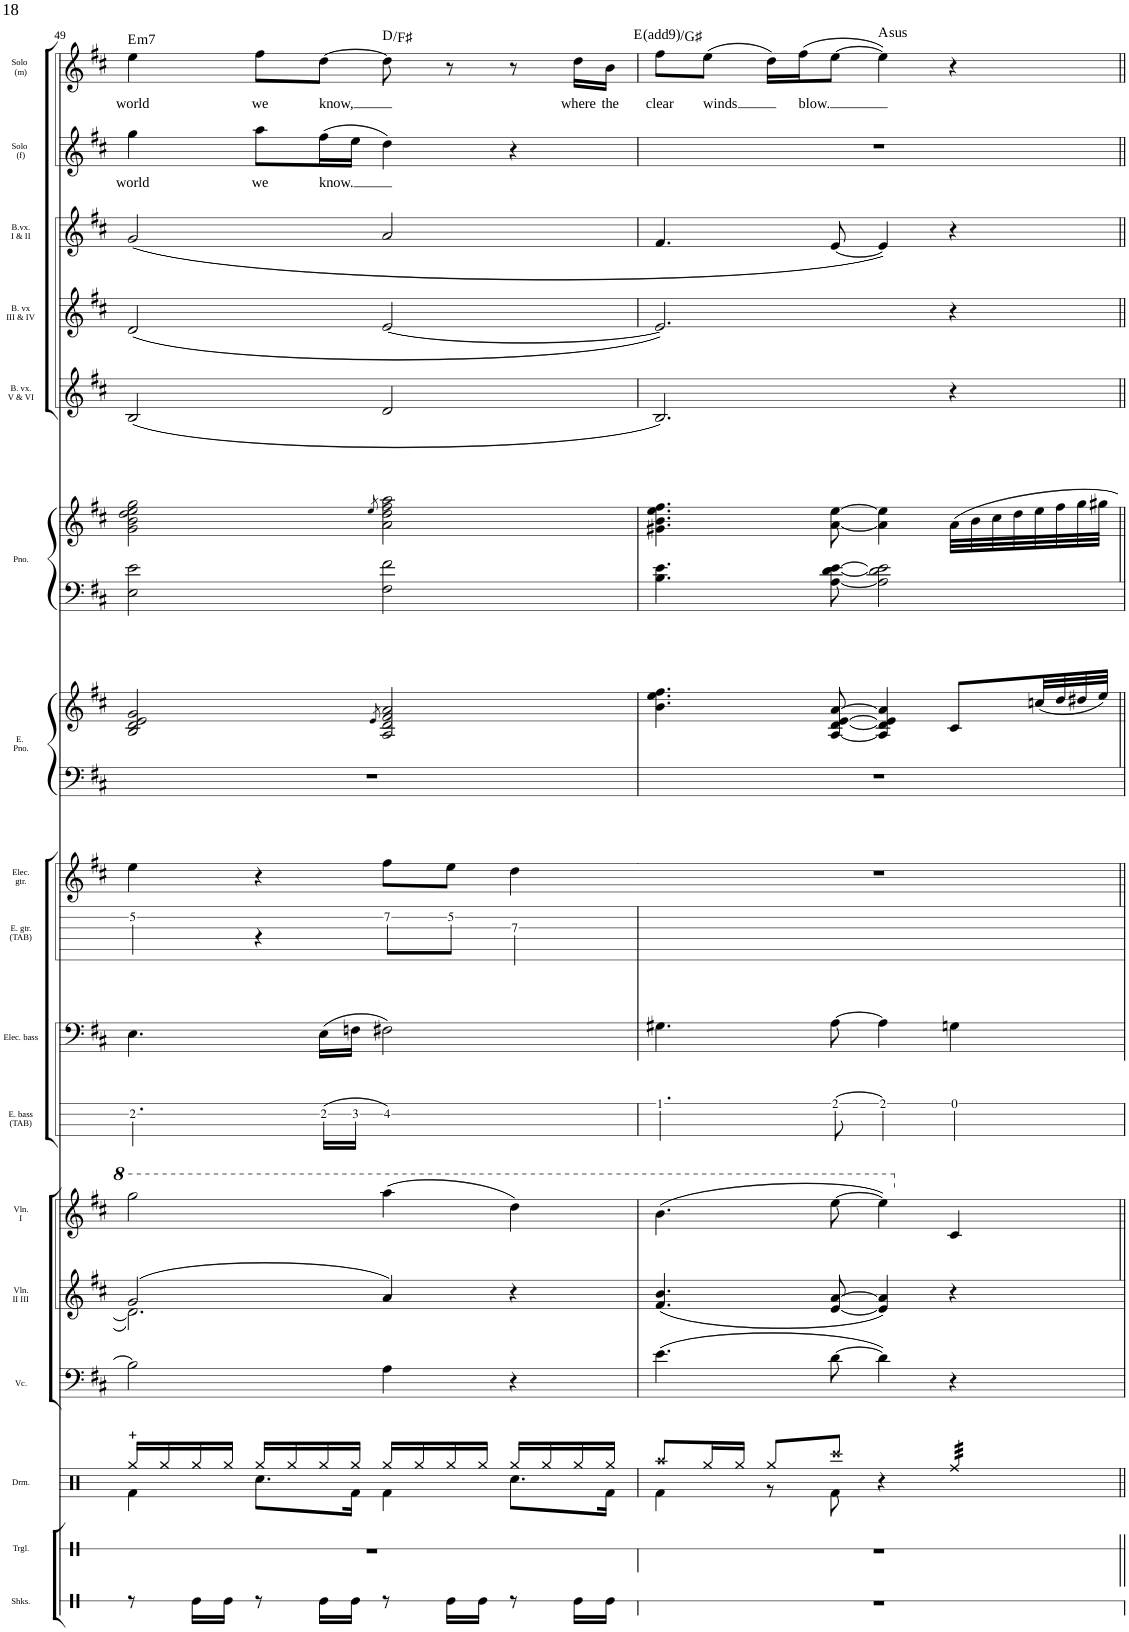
**kern	**kern	**kern	**kern	**kern	**kern	**kern	**kern	**kern	**kern	**kern	**kern	**kern	**kern	**kern	**kern	**kern	**kern	**text	**kern	**text	**harte
*part17	*part16	*part15	*part14	*part13	*part12	*part11	*part10	*part9	*part8	*part7	*part7	*part6	*part6	*part5	*part4	*part3	*part2	*part2	*part1	*part1	*part1
*staff19	*staff18	*staff17	*staff16	*staff15	*staff14	*staff13	*staff12	*staff11	*staff10	*staff9	*staff8	*staff7	*staff6	*staff5	*staff4	*staff3	*staff2	*staff2	*staff1	*staff1	*
*I"Shakers	*I"Triangle	*I"Drums	*I"Cello	*I"Violin II III	*I"Violin I	*I"E. bass (TAB)	*I"E. bass	*I"E. gtr. (TAB)	*I"Electric  guitar	*I"Electric  Piano	*	*I"Piano	*	*I"Back. voc. V &amp; VI	*I"Back. voc. III &amp; IV	*I"Back. voc. I &amp; II	*I"Solo   (f)	*	*I"Solo   (m)	*	*
*I'Shks.	*I'Trgl.	*I'Drm.	*	*I'Vln. II III	*I'Vln. I	*I'E. bass  (TAB)	*	*I'E. gtr. (TAB)	*I'Elec. gtr.	*I'E.   Pno.	*	*I'Pno.	*	*	*	*	*I'Solo   (f)	*	*I'Solo   (m)	*	*
!!LO:PB:g=z
*clefX	*clefX	*clefX	*clefF4	*clefG2	*clefG2	*	*clefF4	*	*clefG2	*clefF4	*clefG2	*clefF4	*clefG2	*clefG2	*clefG2	*clefG2	*clefG2	*	*clefG2	*	*
*	*	*	*	*	*	*	*Trd7c12	*	*Trd7c12	*	*	*	*	*	*	*	*Trd5c9	*	*Trd8c14	*	*
*k[f#c#]	*k[f#c#]	*k[f#c#]	*k[f#c#]	*k[f#c#]	*k[f#c#]	*k[f#c#]	*k[f#c#]	*k[f#c#]	*k[f#c#]	*k[f#c#]	*k[f#c#]	*k[f#c#]	*k[f#c#]	*k[f#c#]	*k[f#c#]	*k[f#c#]	*k[f#c#]	*	*k[f#c#]	*	*
*D:	*D:	*D:	*D:	*D:	*D:	*D:	*D:	*D:	*D:	*D:	*D:	*D:	*D:	*D:	*D:	*D:	*D:	*	*D:	*	*
*M4/4	*M4/4	*M4/4	*M4/4	*M4/4	*M4/4	*	*M4/4	*	*M4/4	*M4/4	*M4/4	*M4/4	*M4/4	*M4/4	*M4/4	*M4/4	*M4/4	*	*M4/4	*	*
=49	=49	=49	=49	=49	=49	=49	=49	=49	=49	=49	=49	=49	=49	=49	=49	=49	=49	=49	=49	=49	=49
*	*	*^	*	*^	*	*	*	*	*	*	*	*	*	*	*	*	*	*	*	*	*
!	!	!	!	!	!	!	!	!	!	!	!	!	!	!	!	!	!	!	!	!LO:LY:b	!	!LO:LY:b	!LO:H:kt=m7
8r	1r	16Rgg/LL	4Rf\	2B\]	(2g/	2.d\]	2ggg\	4.EE\	4.E\	4e\	4ee\	1r	2B/ 2d/ 2e/ 2g/	2E\ 2e\	2g\ 2b\ 2dd\ 2ee\ 2gg\	(2B/	(2d/	(2g/	4gg\	world	4ee\	world	E:min7
.	.	16Rgg/	.	.	.	.	.	.	.	.	.	.	.	.	.	.	.	.	.	.	.	.	.
16Re\LL	.	16Rgg/	.	.	.	.	.	.	.	.	.	.	.	.	.	.	.	.	.	.	.	.	.
16Re\JJ	.	16Rgg/JJ	.	.	.	.	.	.	.	.	.	.	.	.	.	.	.	.	.	.	.	.	.
!	!	!	!	!	!	!	!	!	!	!	!	!	!	!	!	!	!	!	!	!LO:LY:b	!	!LO:LY:b	!
8r	.	16Rgg/LL	8.Rcc\L	.	.	.	.	.	.	4r	4r	.	.	.	.	.	.	.	8aa\L	we	8ff#\L	we	.
.	.	16Rgg/	.	.	.	.	.	.	.	.	.	.	.	.	.	.	.	.	.	.	.	.	.
!	!	!	!	!	!	!	!	!	!	!	!	!	!	!	!	!	!	!	!	!LO:LY:b	!	!LO:LY:b	!
16Re\LL	.	16Rgg/	.	.	.	.	.	(16EE\LL	(16E\LL	.	.	.	.	.	.	.	.	.	(16ff#\L	know.	[8dd\J	know,	.
16Re\JJ	.	16Rgg/JJ	16Rf\Jk	.	.	.	.	16FF\JJ	16Fn\JJ	.	.	.	.	.	.	.	.	.	16ee\JJ	.	.	.	.
.	.	.	.	.	.	.	.	.	.	.	.	.	8qe/	.	8qee/	.	.	.	.	.	.	.	.
8r	.	16Rgg/LL	4Rf\	4A\	4a/)	.	(4aaa\	2FF#)	2F#X\)	8f#\L	8ff#\L	.	2A/ 2d/ 2f#/ 2a/	2F#\ 2f#\	2a\ 2dd\ 2ff#\ 2aa\	2d/	[2e/	2a/	4dd\)	.	8dd\]	.	D:maj/3
.	.	16Rgg/	.	.	.	.	.	.	.	.	.	.	.	.	.	.	.	.	.	.	.	.	.
16Re\LL	.	16Rgg/	.	.	.	.	.	.	.	8e\J	8ee\J	.	.	.	.	.	.	.	.	.	8r	.	.
16Re\JJ	.	16Rgg/JJ	.	.	.	.	.	.	.	.	.	.	.	.	.	.	.	.	.	.	.	.	.
8r	.	16Rgg/LL	8.Rcc\L	4r	4r	4ryy	4ddd\)	.	.	4d\	4dd\	.	.	.	.	.	.	.	4r	.	8r	.	.
.	.	16Rgg/	.	.	.	.	.	.	.	.	.	.	.	.	.	.	.	.	.	.	.	.	.
!	!	!	!	!	!	!	!	!	!	!	!	!	!	!	!	!	!	!	!	!	!	!LO:LY:b	!
16Re\LL	.	16Rgg/	.	.	.	.	.	.	.	.	.	.	.	.	.	.	.	.	.	.	16dd\LL	where	.
!	!	!	!	!	!	!	!	!	!	!	!	!	!	!	!	!	!	!	!	!	!	!LO:LY:b	!
16Re\JJ	.	16Rgg/JJ	16Rf\Jk	.	.	.	.	.	.	.	.	.	.	.	.	.	.	.	.	.	16b\JJ	the	.
*	*	*	*	*	*v	*v	*	*	*	*	*	*	*	*	*	*	*	*	*	*	*	*	*
=50	=50	=50	=50	=50	=50	=50	=50	=50	=50	=50	=50	=50	=50	=50	=50	=50	=50	=50	=50	=50	=50	=50
!	!	!	!	!	!	!	!	!	!	!	!	!	!	!	!	!	!	!	!	!	!LO:LY:b	!
1r	1r	8Raa/L	4Rf\	(4.e\	(4.f#/ 4.b/	(4.bb\	4.GG#\	4.G#X\	1ryy	1r	1r	4.b\ 4.ee\ 4.ff#\	4.B\ 4.e\	4.g#X\ 4.b\ 4.ee\ 4.ff#\	2.B/)	2.e/])	4.f#/	1r	.	8ff#\L	clear	E:maj(9)/3
!	!	!	!	!	!	!	!	!	!	!	!	!	!	!	!	!	!	!	!	!	!LO:LY:b	!
.	.	16Rgg/L	.	.	.	.	.	.	.	.	.	.	.	.	.	.	.	.	.	(8ee\J	winds	.
.	.	16Rgg/JJ	.	.	.	.	.	.	.	.	.	.	.	.	.	.	.	.	.	.	.	.
.	.	8Rgg/L	8r	.	.	.	.	.	.	.	.	.	.	.	.	.	.	.	.	16dd\LL)	.	.
!	!	!	!	!	!	!	!	!	!	!	!	!	!	!	!	!	!	!	!	!	!LO:LY:b	!
.	.	.	.	.	.	.	.	.	.	.	.	.	.	.	.	.	.	.	.	(16ff#\J	blow.	.
.	.	8Rccc/J	8Rf\	[8d\	[8e/ [8a/	[8eee\	[8AA\	[8A\	.	.	.	[8A/ [8d/ [8e/ [8a/	[8A\ [8d\ [8e\	[8a\ [8ee\	.	.	[8e/	.	.	[8ee\J	.	.
!	!	!	!	!	!	!	!	!	!	!	!	!	!	!	!	!	!	!	!	!	!	!LO:H:kt=sus
.	.	4r	2ryy	4d\])	4e/] 4a/])	4eee\])	4AA\]	4A\]	.	.	.	4A/] 4d/] 4e/] 4a/]	2A\] 2d\] 2e\]	4a\] 4ee\]	.	.	4e/])	.	.	4ee\])	.	A:sus4
*	*	*tremolo	*	*	*	*	*	*	*	*	*	*	*	*	*	*	*	*	*	*	*	*
.	.	32Rff/LLL	.	4r	4r	4c#/	4GG\	4Gn\	.	.	.	8c#/L	.	32a\LLL	4r	4r	4r	.	.	4r	.	.
.	.	32Rff/	.	.	.	.	.	.	.	.	.	.	.	32b\	.	.	.	.	.	.	.	.
.	.	32Rff/	.	.	.	.	.	.	.	.	.	.	.	32cc#\	.	.	.	.	.	.	.	.
.	.	32Rff/	.	.	.	.	.	.	.	.	.	.	.	32dd\	.	.	.	.	.	.	.	.
.	.	32Rff/	.	.	.	.	.	.	.	.	.	(32ccn/LL	.	32ee\	.	.	.	.	.	.	.	.
.	.	32Rff/	.	.	.	.	.	.	.	.	.	32dd/	.	32ff#\	.	.	.	.	.	.	.	.
.	.	32Rff/	.	.	.	.	.	.	.	.	.	32dd#X/	.	32gg\	.	.	.	.	.	.	.	.
.	.	32Rff/JJJ	.	.	.	.	.	.	.	.	.	32ee/JJJ)	.	32gg#X\JJJ	.	.	.	.	.	.	.	.
*	*	*Xtremolo	*	*	*	*	*	*	*	*	*	*	*	*	*	*	*	*	*	*	*	*
*	*	*v	*v	*	*	*	*	*	*	*	*	*	*	*	*	*	*	*	*	*	*	*
=||	=||	=||	=||	=||	=||	=||	=||	=||	=||	=||	=||	=||	=||	=||	=||	=||	=||	=||	=||	=||	=||
*-	*-	*-	*-	*-	*-	*-	*-	*-	*-	*-	*-	*-	*-	*-	*-	*-	*-	*-	*-	*-	*-
